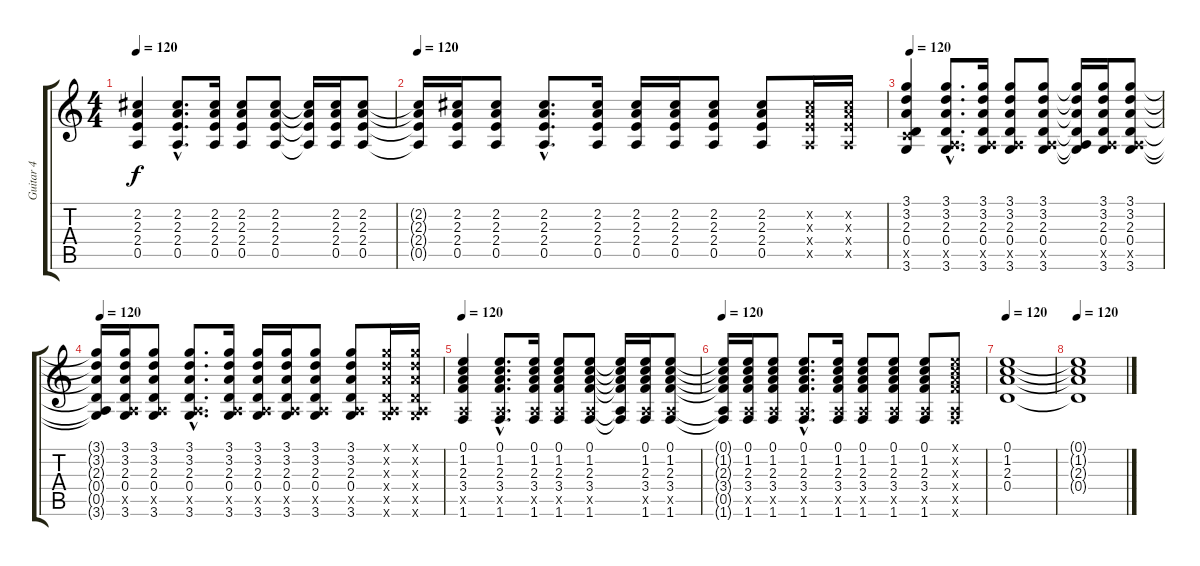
\track ("Guitar 4" "Guitar 4") {instrument acousticguitarsteel}
\staff {score tabs}
\tuning (E4 B3 G3 D3 A2 E2) {hide}
\ts (4 4)
\tempo 120
\clef g2
\ks c
(2.2 2.3 2.4 0.5).4{dy f} (2.2{hac} 2.3{hac} 2.4{hac} 0.5{hac}).8{d} (2.2 2.3 2.4 0.5).16 (2.2 2.3 2.4 0.5).8 (2.2 2.3 2.4 0.5).8 (2.2{t} 2.3{t} 2.4{t} 0.5{t}).16 (2.2 2.3 2.4 0.5).16 (2.2 2.3 2.4 0.5).8 |
\tempo 120
(2.2{t} 2.3{t} 2.4{t} 0.5{t}).16 (2.2 2.3 2.4 0.5).16 (2.2 2.3 2.4 0.5).8 (2.2{hac} 2.3{hac} 2.4{hac} 0.5{hac}).8{d} (2.2 2.3 2.4 0.5).16 (2.2 2.3 2.4 0.5).16 (2.2 2.3 2.4 0.5).16 (2.2 2.3 2.4 0.5).8 (2.2 2.3 2.4 0.5).8 (2.2{x} 2.3{x} 2.4{x} 0.5{x}).16 (2.2{x} 2.3{x} 2.4{x} 0.5{x}).16 |
\tempo 120
(3.1 3.2 2.3 0.4 3.5{x} 3.6).4 (3.1{hac} 3.2{hac} 2.3{hac} 0.4{hac} 0.5{hac x} 3.6{hac}).8{d} (3.1 3.2 2.3 0.4 0.5{x} 3.6).16 (3.1 3.2 2.3 0.4 0.5{x} 3.6).8 (3.1 3.2 2.3 0.4 0.5{x} 3.6).8 (3.1{t} 3.2{t} 2.3{t} 0.4{t} 0.5{t} 3.6{t}).16 (3.1 3.2 2.3 0.4 0.5{x} 3.6).16 (3.1 3.2 2.3 0.4 0.5{x} 3.6).8 |
\tempo 120
(3.1{t} 3.2{t} 2.3{t} 0.4{t} 0.5{t} 3.6{t}).16 (3.1 3.2 2.3 0.4 0.5{x} 3.6).16 (3.1 3.2 2.3 0.4 0.5{x} 3.6).8 (3.1{hac} 3.2{hac} 2.3{hac} 0.4{hac} 0.5{hac x} 3.6{hac}).8{d} (3.1 3.2 2.3 0.4 0.5{x} 3.6).16 (3.1 3.2 2.3 0.4 0.5{x} 3.6).16 (3.1 3.2 2.3 0.4 0.5{x} 3.6).16 (3.1 3.2 2.3 0.4 0.5{x} 3.6).8 (3.1 3.2 2.3 0.4 0.5{x} 3.6).8 (3.1{x} 3.2{x} 2.3{x} 0.4{x} 0.5{x} 3.6{x}).16 (3.1{x} 3.2{x} 2.3{x} 0.4{x} 0.5{x} 3.6{x}).16 |
\tempo 120
(0.1 1.2 2.3 3.4 0.5{x} 1.6).4 (0.1{hac} 1.2{hac} 2.3{hac} 3.4{hac} 0.5{hac x} 1.6{hac}).8{d} (0.1 1.2 2.3 3.4 0.5{x} 1.6).16 (0.1 1.2 2.3 3.4 0.5{x} 1.6).8 (0.1 1.2 2.3 3.4 0.5{x} 1.6).8 (0.1{t} 1.2{t} 2.3{t} 3.4{t} 0.5{t} 1.6{t}).16 (0.1 1.2 2.3 3.4 0.5{x} 1.6).16 (0.1 1.2 2.3 3.4 0.5{x} 1.6).8 |
\tempo 120
(0.1{t} 1.2{t} 2.3{t} 3.4{t} 0.5{t} 1.6{t}).16 (0.1 1.2 2.3 3.4 0.5{x} 1.6).16 (0.1 1.2 2.3 3.4 0.5{x} 1.6).8 (0.1{hac} 1.2{hac} 2.3{hac} 3.4{hac} 0.5{hac x} 1.6{hac}).8{d} (0.1 1.2 2.3 3.4 0.5{x} 1.6).16 (0.1 1.2 2.3 3.4 0.5{x} 1.6).8 (0.1 1.2 2.3 3.4 0.5{x} 1.6).8 (0.1 1.2 2.3 3.4 0.5{x} 1.6).8 (0.1{x} 1.2{x} 2.3{x} 3.4{x} 0.5{x} 1.6{x}).8 |
\tempo 120
(0.1 1.2 2.3 0.4).1 |
\tempo 120
(0.1{t} 1.2{t} 2.3{t} 0.4{t}).1
